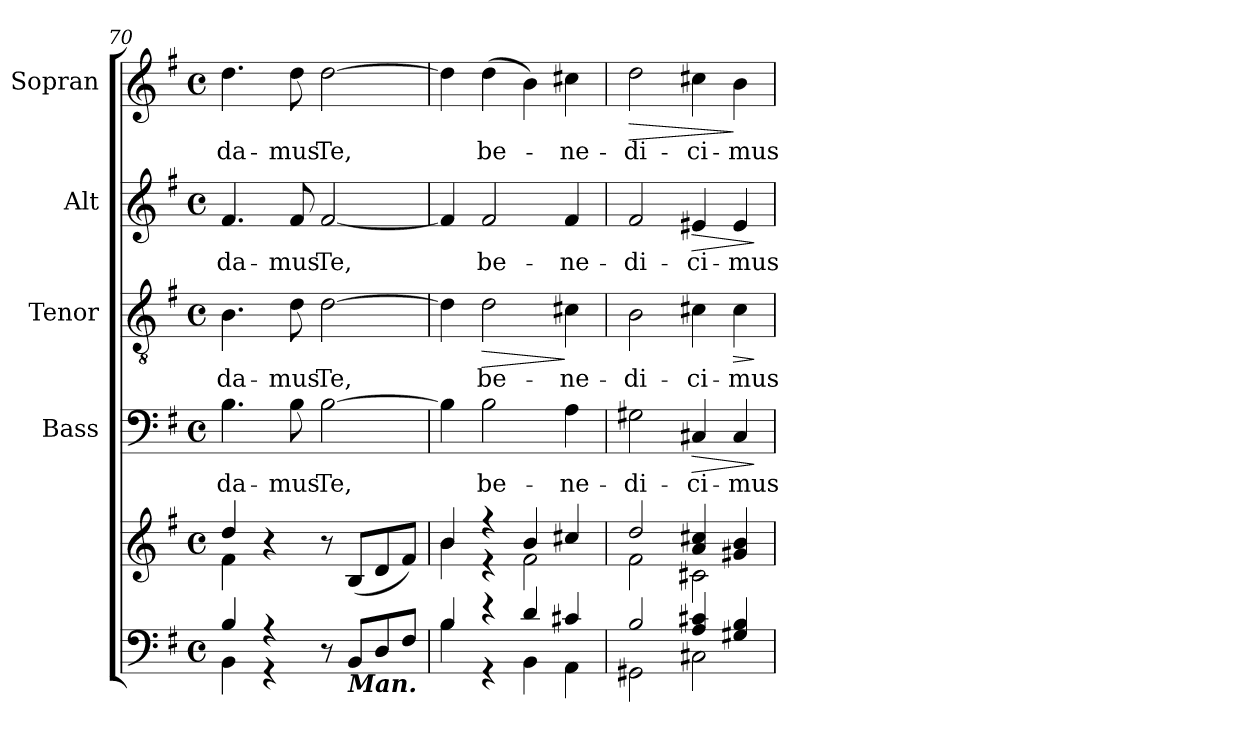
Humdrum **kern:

**kern	**kern	**kern	**text	**dynam	**kern	**text	**dynam	**kern	**text	**dynam	**kern	**text	**dynam
*part5	*part5	*part4	*part4	*part4	*part3	*part3	*part3	*part2	*part2	*part2	*part1	*part1	*part1
*staff6	*staff5	*staff4	*staff4	*staff4	*staff3	*staff3	*staff3	*staff2	*staff2	*staff2	*staff1	*staff1	*staff1
*	*	*I"Bass	*	*	*I"Tenor	*	*	*I"Alt	*	*	*I"Sopran	*	*
*	*	*I'B.	*	*	*I'T.	*	*	*I'A.	*	*	*I'S.	*	*
!!LO:PB:g=z
*clefF4	*clefG2	*clefF4	*	*	*clefGv2	*	*	*clefG2	*	*	*clefG2	*	*
*k[f#]	*k[f#]	*k[f#]	*	*	*k[f#]	*	*	*k[f#]	*	*	*k[f#]	*	*
*G:	*G:	*G:	*	*	*G:	*	*	*G:	*	*	*G:	*	*
*M4/4	*M4/4	*M4/4	*	*	*M4/4	*	*	*M4/4	*	*	*M4/4	*	*
*met(c)	*met(c)	*met(c)	*	*	*met(c)	*	*	*met(c)	*	*	*met(c)	*	*
=70	=70	=70	=70	=70	=70	=70	=70	=70	=70	=70	=70	=70	=70
*^	*^	*	*	*	*	*	*	*	*	*	*	*	*
!	!	!	!	!	!LO:LY:b	!	!	!LO:LY:b	!	!	!LO:LY:b	!	!	!LO:LY:b	!
4B/	4BB\	4dd/	4f#\	4.B\	-da-	.	4.B\	-da-	.	4.f#/	-da-	.	4.dd\	-da-	.
4r	4r	4r	2.ryy	.	.	.	.	.	.	.	.	.	.	.	.
!	!	!	!	!	!LO:LY:b	!	!	!LO:LY:b	!	!	!LO:LY:b	!	!	!LO:LY:b	!
.	.	.	.	8B\	-mus	.	8d\	-mus	.	8f#/	-mus	.	8dd\	-mus	.
!	!	!	!	!	!LO:LY:b	!	!	!LO:LY:b	!	!	!LO:LY:b	!	!	!LO:LY:b	!
8r	2ryy	8r	.	[2B\	Te,	.	[2d\	Te,	.	[2f#/	Te,	.	[2dd\	Te,	.
!LO:TX:b:Bi:t=Man.	!	!	!	!	!	!	!	!	!	!	!	!	!	!	!
8BB/L	.	(<8B/L	.	.	.	.	.	.	.	.	.	.	.	.	.
8D/	.	8d/	.	.	.	.	.	.	.	.	.	.	.	.	.
8F#/J	.	8f#/J)	.	.	.	.	.	.	.	.	.	.	.	.	.
=71	=71	=71	=71	=71	=71	=71	=71	=71	=71	=71	=71	=71	=71	=71	=71
4B/	4B\	4b/	4b\	4B\]	.	.	4d\]	.	.	4f#/]	.	.	4dd\]	.	.
!	!	!	!	!	!LO:LY:b	!	!	!LO:LY:b	!LO:HP:b	!	!LO:LY:b	!	!	!LO:LY:b	!
4r	4r	4r	4r	2B\	be-	.	2d\	be-	>	2f#/	be-	.	(>4dd\	be-	.
4d/	4BB\	4b/	2f#\	.	.	.	.	.	.	.	.	.	4b\)	.	.
!	!	!	!	!	!LO:LY:b	!	!	!LO:LY:b	!	!	!LO:LY:b	!	!	!LO:LY:b	!
4c#X/	4AA\	4cc#X/	.	4A\	-ne-	.	4c#X\	-ne-	]	4f#/	-ne-	.	4cc#X\	-ne-	.
=72	=72	=72	=72	=72	=72	=72	=72	=72	=72	=72	=72	=72	=72	=72	=72
!	!	!	!	!	!LO:LY:b	!	!	!LO:LY:b	!	!	!LO:LY:b	!	!	!LO:LY:b	!LO:HP:b
2B/	2GG#X\	2dd/	2f#\	2G#X\	-di-	.	2B\	-di-	.	2f#/	-di-	.	2dd\	-di-	>
!	!	!	!	!	!LO:LY:b	!LO:HP:b	!	!LO:LY:b	!	!	!LO:LY:b	!LO:HP:b	!	!LO:LY:b	!
4A/ 4c#X/	2C#X\	4a/ 4cc#X/	2c#X\	4C#X/	-ci-	>	4c#X\	-ci-	.	4e#X/	-ci-	>	4cc#X\	-ci-	.
!	!	!	!	!	!LO:LY:b	!	!	!LO:LY:b	!LO:HP:b	!	!LO:LY:b	!	!	!LO:LY:b	!
4G#X/ 4B/	.	4g#X/ 4b/	.	4C#/	-mus	.	4c#\	-mus	>	4e#/	-mus	.	4b\	-mus	]
*v	*v	*	*	*	*	*	*	*	*	*	*	*	*	*	*
*	*v	*v	*	*	*	*	*	*	*	*	*	*	*	*
.	.	.	.	]	.	.	]	.	.	]	.	.	.
=	=	=	=	=	=	=	=	=	=	=	=	=	=
*-	*-	*-	*-	*-	*-	*-	*-	*-	*-	*-	*-	*-	*-
